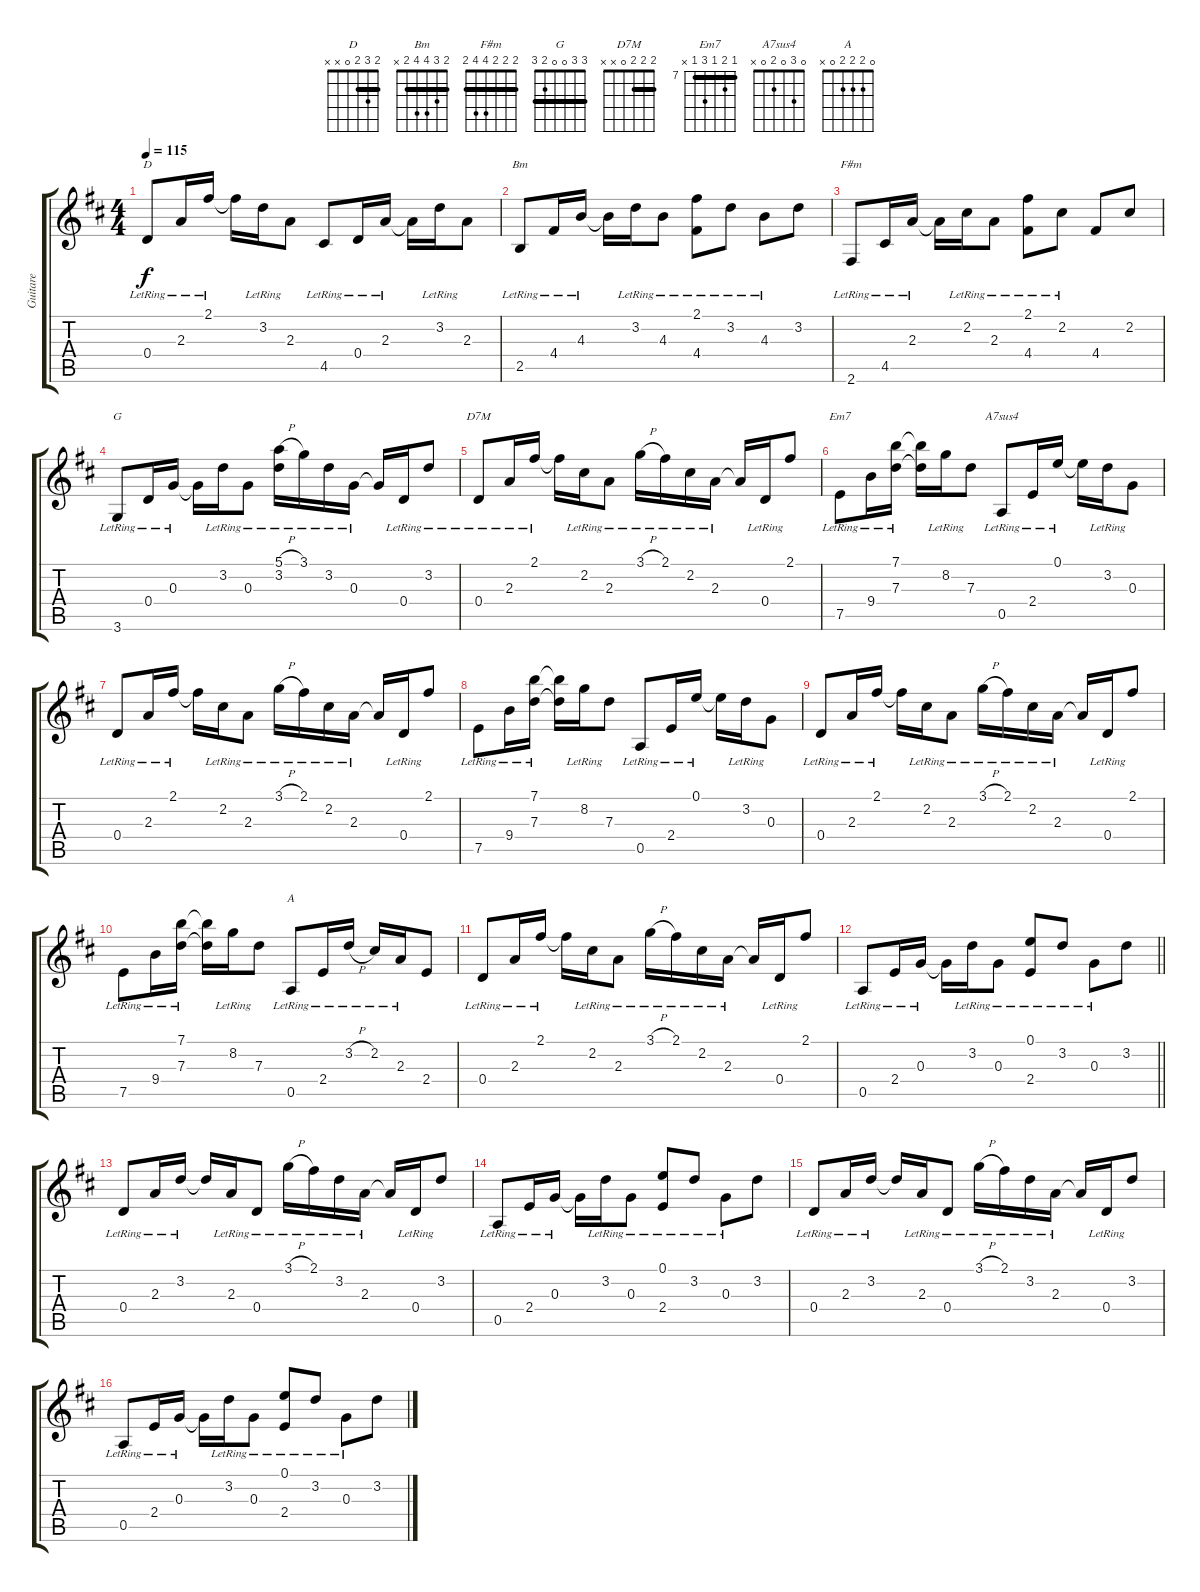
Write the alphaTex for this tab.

\track ("Guitare" "Guitare") {instrument acousticguitarsteel}
\staff {score tabs}
\tuning (E4 B3 G3 D3 A2 E2) {hide}
\chord ("D" 2 3 2 0 x x) {barre 2}
\chord ("Bm" 2 3 4 4 2 x) {barre 2}
\chord ("F#m" 2 2 2 4 4 2) {barre 2}
\chord ("G" 3 3 0 0 2 3) {barre 3}
\chord ("D7M" 2 2 2 0 x x) {barre 2}
\chord ("Em7" 7 8 7 9 7 x) {firstfret 7 barre 7}
\chord ("A7sus4" 0 3 0 2 0 x)
\chord ("A" 0 2 2 2 0 x)
\ts (4 4)
\tempo 115
\clef g2
\ks d
0.4{lr}.8{ch "D" dy f} 2.3{lr}.16 2.1{lr}.16 2.1{t}.16 3.2{lr}.16 2.3.8 4.5{lr}.8 0.4{lr}.16 2.3{lr}.16 2.3{t}.16 3.2{lr}.16 2.3.8 |
2.5{lr}.8{ch "Bm"} 4.4{lr}.16 4.3{lr}.16 4.3{t}.16 3.2{lr}.16 4.3{lr}.8 (2.1{lr} 4.4{lr}).8 3.2{lr}.8 4.3{lr}.8 3.2.8 |
2.6{lr}.8{ch "F#m"} 4.5{lr}.16 2.3{lr}.16 2.3{t}.16 2.2{lr}.16 2.3{lr}.8 (2.1{lr} 4.4{lr}).8 2.2{lr}.8 4.4.8 2.2.8 |
3.6{lr}.8{ch "G"} 0.4{lr}.16 0.3{lr}.16 0.3{t}.16 3.2{lr}.16 0.3{lr}.8 (5.1{h lr} 3.2{lr}).16 3.1{lr}.16 3.2{lr}.16 0.3{lr}.16 0.3{t}.16 0.4{lr}.16 3.2{lr}.8 |
0.4{lr}.8{ch "D7M"} 2.3{lr}.16 2.1{lr}.16 2.1{t}.16 2.2{lr}.16 2.3{lr}.8 3.1{h lr}.16 2.1{lr}.16 2.2{lr}.16 2.3{lr}.16 2.3{t}.16 0.4{lr}.16 2.1.8 |
7.5{lr}.8{ch "Em7"} 9.4{lr}.16 (7.1 7.3{lr}).16 (7.1{t} 7.3{t}).16 8.2{lr}.16 7.3.8 0.5{lr}.8{ch "A7sus4"} 2.4{lr}.16 0.1{lr}.16 0.1{t}.16 3.2{lr}.16 0.3.8 |
0.4{lr}.8 2.3{lr}.16 2.1{lr}.16 2.1{t}.16 2.2{lr}.16 2.3{lr}.8 3.1{h lr}.16 2.1{lr}.16 2.2{lr}.16 2.3{lr}.16 2.3{t}.16 0.4{lr}.16 2.1.8 |
7.5{lr}.8 9.4{lr}.16 (7.1 7.3{lr}).16 (7.1{t} 7.3{t}).16 8.2{lr}.16 7.3.8 0.5{lr}.8 2.4{lr}.16 0.1{lr}.16 0.1{t}.16 3.2{lr}.16 0.3.8 |
0.4{lr}.8 2.3{lr}.16 2.1{lr}.16 2.1{t}.16 2.2{lr}.16 2.3{lr}.8 3.1{h lr}.16 2.1{lr}.16 2.2{lr}.16 2.3{lr}.16 2.3{t}.16 0.4{lr}.16 2.1.8 |
7.5{lr}.8 9.4{lr}.16 (7.1 7.3{lr}).16 (7.1{t} 7.3{t}).16 8.2{lr}.16 7.3.8 0.5{lr}.8{ch "A"} 2.4{lr}.16 3.2{h lr}.16 2.2{lr}.16 2.3{lr}.16 2.4.8 |
0.4{lr}.8 2.3{lr}.16 2.1{lr}.16 2.1{t}.16 2.2{lr}.16 2.3{lr}.8 3.1{h lr}.16 2.1{lr}.16 2.2{lr}.16 2.3{lr}.16 2.3{t}.16 0.4{lr}.16 2.1.8 |
\barLineRight lightlight
0.5{lr}.8 2.4{lr}.16 0.3{lr}.16 0.3{t}.16 3.2{lr}.16 0.3{lr}.8 (0.1{lr} 2.4{lr}).8 3.2{lr}.8 0.3{lr}.8 3.2.8 |
0.4{lr}.8 2.3{lr}.16 3.2{lr}.16 3.2{t}.16 2.3{lr}.16 0.4{lr}.8 3.1{h lr}.16 2.1{lr}.16 3.2{lr}.16 2.3{lr}.16 2.3{t}.16 0.4{lr}.16 3.2.8 |
0.5{lr}.8 2.4{lr}.16 0.3{lr}.16 0.3{t}.16 3.2{lr}.16 0.3{lr}.8 (0.1{lr} 2.4{lr}).8 3.2{lr}.8 0.3{lr}.8 3.2.8 |
0.4{lr}.8 2.3{lr}.16 3.2{lr}.16 3.2{t}.16 2.3{lr}.16 0.4{lr}.8 3.1{h lr}.16 2.1{lr}.16 3.2{lr}.16 2.3{lr}.16 2.3{t}.16 0.4{lr}.16 3.2.8 |
0.5{lr}.8 2.4{lr}.16 0.3{lr}.16 0.3{t}.16 3.2{lr}.16 0.3{lr}.8 (0.1{lr} 2.4{lr}).8 3.2{lr}.8 0.3{lr}.8 3.2.8
